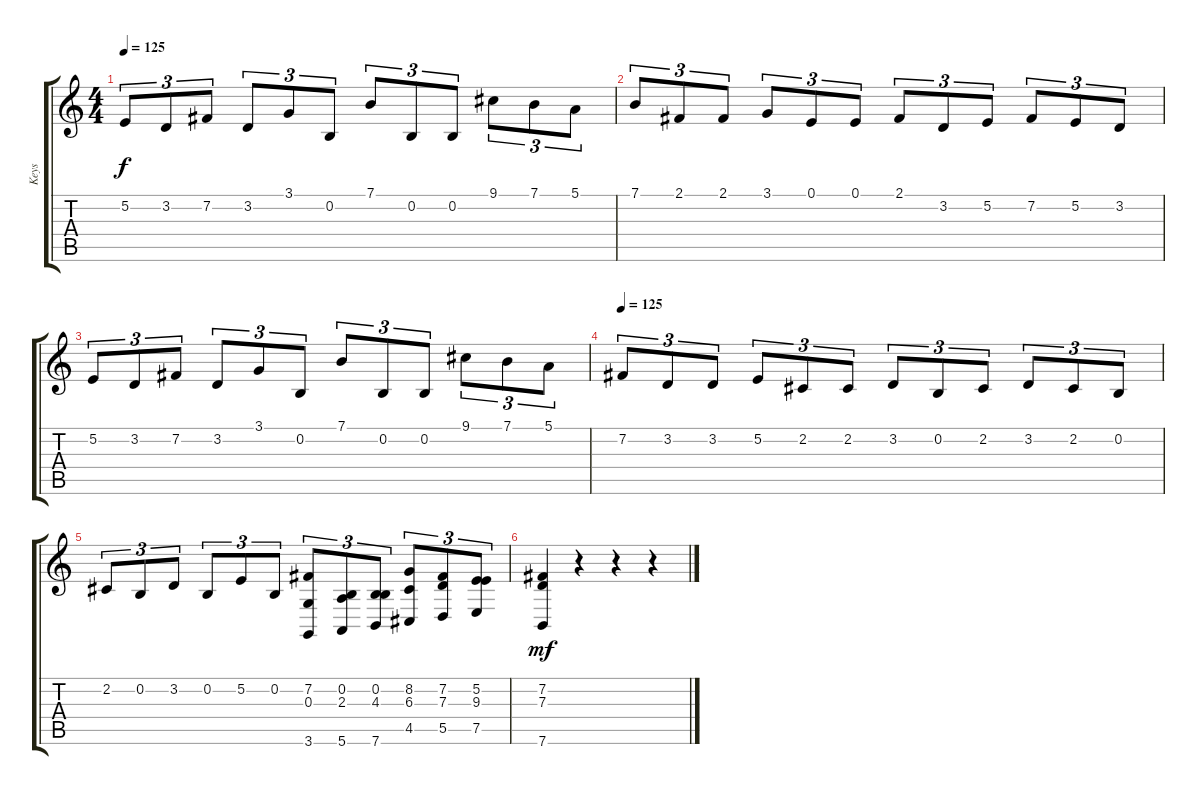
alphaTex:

\track ("Keys" "Keys") {instrument harpsichord}
\staff {score tabs}
\tuning (E4 B3 G3 D3 A2 E2) {hide}
\ts (4 4)
\tempo 125
\clef g2
\ks c
5.2.8{tu (3 2) dy f} 3.2.8{tu (3 2)} 7.2.8{tu (3 2)} 3.2.8{tu (3 2)} 3.1.8{tu (3 2)} 0.2.8{tu (3 2)} 7.1.8{tu (3 2)} 0.2.8{tu (3 2)} 0.2.8{tu (3 2)} 9.1.8{tu (3 2)} 7.1.8{tu (3 2)} 5.1.8{tu (3 2)} |
7.1.8{tu (3 2)} 2.1.8{tu (3 2)} 2.1.8{tu (3 2)} 3.1.8{tu (3 2)} 0.1.8{tu (3 2)} 0.1.8{tu (3 2)} 2.1.8{tu (3 2)} 3.2.8{tu (3 2)} 5.2.8{tu (3 2)} 7.2.8{tu (3 2)} 5.2.8{tu (3 2)} 3.2.8{tu (3 2)} |
5.2.8{tu (3 2)} 3.2.8{tu (3 2)} 7.2.8{tu (3 2)} 3.2.8{tu (3 2)} 3.1.8{tu (3 2)} 0.2.8{tu (3 2)} 7.1.8{tu (3 2)} 0.2.8{tu (3 2)} 0.2.8{tu (3 2)} 9.1.8{tu (3 2)} 7.1.8{tu (3 2)} 5.1.8{tu (3 2)} |
\tempo 125
7.2.8{tu (3 2) volume 16} 3.2.8{tu (3 2)} 3.2.8{tu (3 2)} 5.2.8{tu (3 2)} 2.2.8{tu (3 2)} 2.2.8{tu (3 2)} 3.2.8{tu (3 2)} 0.2.8{tu (3 2)} 2.2.8{tu (3 2)} 3.2.8{tu (3 2)} 2.2.8{tu (3 2)} 0.2.8{tu (3 2)} |
2.2.8{tu (3 2)} 0.2.8{tu (3 2)} 3.2.8{tu (3 2)} 0.2.8{tu (3 2)} 5.2.8{tu (3 2)} 0.2.8{tu (3 2)} (7.2 0.3 3.6).8{tu (3 2)} (0.2 2.3 5.6).8{tu (3 2)} (0.2 4.3 7.6).8{tu (3 2)} (8.2 6.3 4.5).8{tu (3 2)} (7.2 7.3 5.5).8{tu (3 2)} (5.2 9.3 7.5).8{tu (3 2)} |
(7.2 7.3 7.6).4{dy mf} r.4 r.4 r.4
